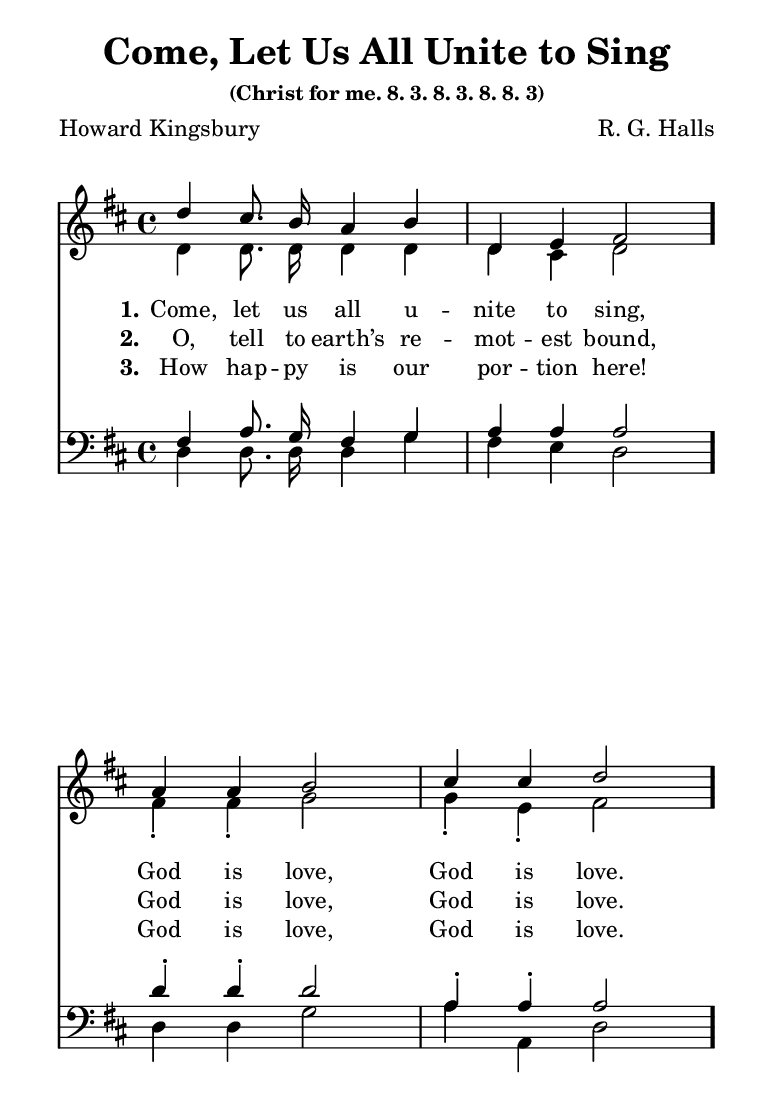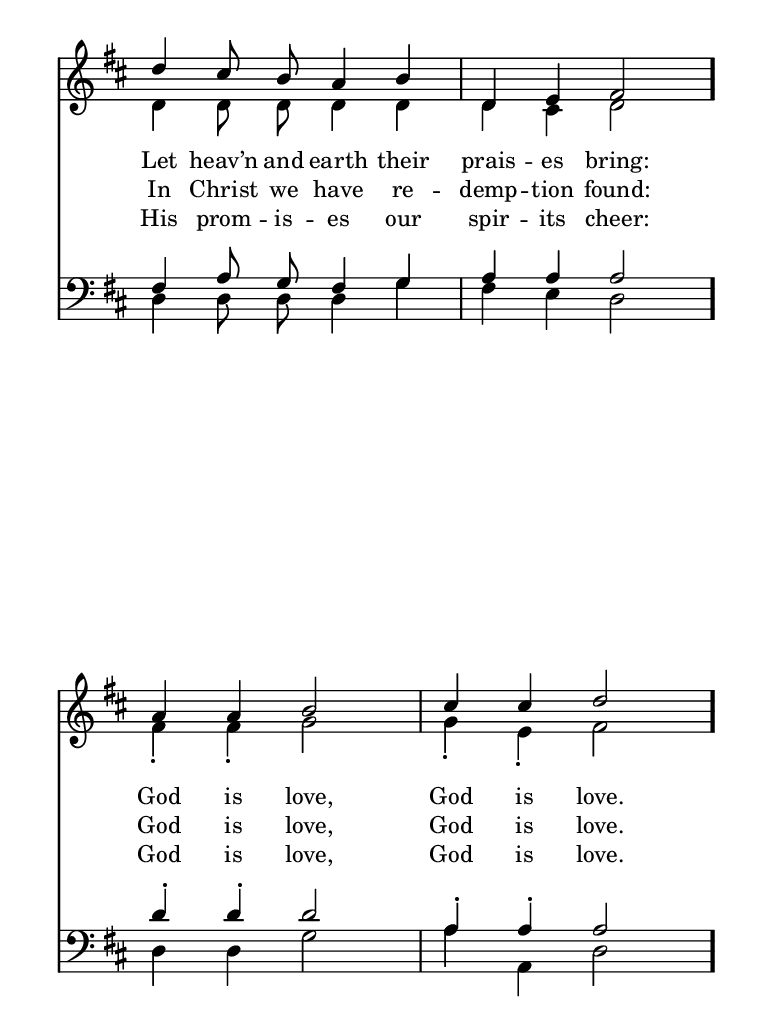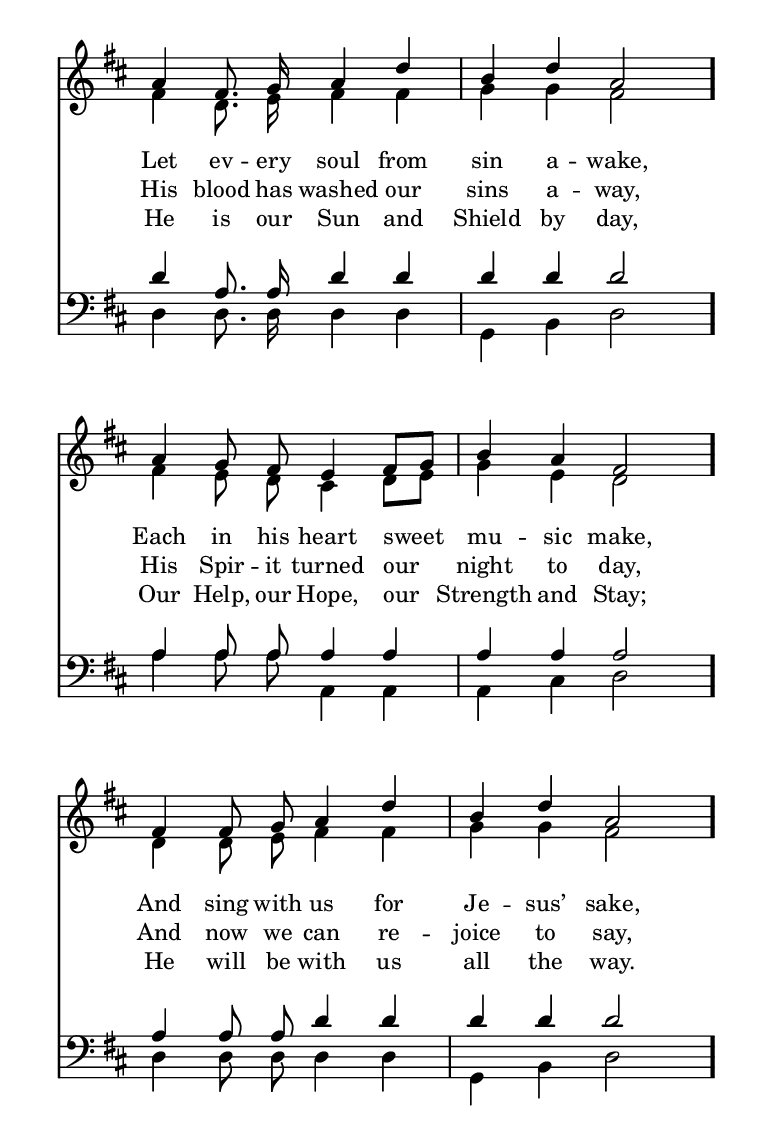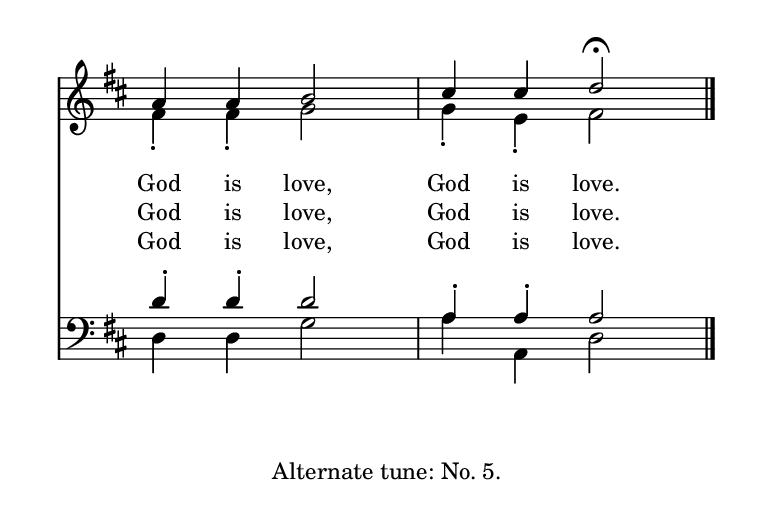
\include "common/global.ily"
\paper {
  \include "common/paper.ily"
  %ragged-bottom = ##t
  %ragged-last-bottom = ##t
  %systems-per-page = ##f
  %page-count = ##f
}

\header{
  title = "Come, Let Us All Unite to Sing"
  subsubtitle = "(Christ for me. 8. 3. 8. 3. 8. 8. 3)"
  %meter = "8.3.8.3.8.8.3."
  poet = "Howard Kingsbury"
  composer = "R. G. Halls"
  %copyright = ""
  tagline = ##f
}

% for fermata in MIDI
ta = { \tempo 4=90 }
tb = { \tempo 4=45 }

patternAA = { \ta c4 c8. c16 c4 c4      | c4 c4 c2 }
patternAB = { \ta c4 c8  c8  c4 c4      | c4 c4 c2 }
patternAC = { \ta c4 c8  c8  c4 c8[ c8] | c4 c4 c2 }

patternBA = { \ta c4 c4 c2 | c4 c4 c2 }
patternBB = { \ta c4 c4 c2 | c4 c4 \tb c2 \ta }

global = {
  \include "common/overrides.ily"
  \override Staff.TimeSignature.style = #'()
  \time 4/4
  \override Score.MetronomeMark.transparent = ##t % hide all fermata changes too
  \ta
  \key d \major
  %\partial 4
  \autoBeamOff
}

notesSoprano = {
\global
\relative c'' {

  \changePitch \patternAA { d cis b a b | d, e fis }
  \changePitch \patternBA { a a b | cis cis d }
  \changePitch \patternAB { d cis b a b | d, e fis }
  \changePitch \patternBA { a a b | cis cis d }

  \changePitch \patternAA { a fis g a d | b d a }
  \changePitch \patternAC { a g fis e fis g | b a fis }
  \changePitch \patternAB { fis fis g a d | b d a }
  \changePitch \patternBA { a a b | cis cis d \fermata }

  \bar "|."

}
}

notesAlto = {
\global
\relative e' {

  \changePitch \patternAA { d d d d d | d cis d }
  \changePitch \patternBA { fis_. fis_. g | g_. e_. fis }
  \changePitch \patternAB { d d d d d | d cis d }
  \changePitch \patternBA { fis_. fis_. g | g_. e_. fis }

  \changePitch \patternAA { fis d e fis fis | g g fis }
  \changePitch \patternAC { fis e d cis d e | g e d }
  \changePitch \patternAB { d d e fis fis | g g fis }
  \changePitch \patternBA { fis_. fis_. g | g_. e_. fis }

}
}

notesTenor = {
\global
\relative a {

  \changePitch \patternAA { fis a g fis g | a a a }
  \changePitch \patternBA { d^. d^. d | a^. a^. a }
  \changePitch \patternAB { fis a g fis g | a a a }
  \changePitch \patternBA { d^. d^. d | a^. a^. a }

  \changePitch \patternAA { d a a d d | d d d }
  \changePitch \patternAB { a a a a a | a a a }
  \changePitch \patternAB { a a a d d | d d d }
  \changePitch \patternBA { d^. d^. d | a^. a^. a }

}
}

notesBass = {
\global
\relative f {

  \changePitch \patternAA { d d d d g | fis e d }
  \changePitch \patternBA { d d g | a a, d }
  \changePitch \patternAB { d d d d g | fis e d }
  \changePitch \patternBA { d d g | a a, d }

  \changePitch \patternAA { d d d d d | g, b d }
  \changePitch \patternAB { a' a a a, a | a cis d }
  \changePitch \patternAB { d d d d d | g, b d }
  \changePitch \patternBA { d d g | a a, d }

}
}

wordsA = \lyricmode {
\set stanza = "1."

Come, let us all u -- nite to sing, \bar "."
God is love, God is love. \bar "." \break
Let heav’n and earth their prais -- es bring: \bar "."
God is love, God is love. \bar "." \break
Let ev -- ery soul from sin a -- wake, \bar "."
Each in his heart sweet mu -- sic make, \bar "."
And sing with us for Je -- sus’ sake, \bar "."
God is love, God is love. \bar "."

}

wordsB = \lyricmode {
\set stanza = "2."

O, tell to earth’s re -- mot -- est bound,
God is love, God is love.
In Christ we have re -- demp -- tion found:
God is love, God is love.
His blood has washed our sins a -- way,
His Spir -- it turned our night to day,
And now we can re -- joice to say,
God is love, God is love.

}

wordsC = \lyricmode {
\set stanza = "3."

How hap -- py is our por -- tion here!
God is love, God is love.
His prom -- is -- es our spir -- its cheer:
God is love, God is love.
He is our Sun and Shield by day,
Our Help, our Hope, our Strength and Stay;
He will be with us all the way.
God is love, God is love.

}

\score {
  \context ChoirStaff <<
    \context Staff = upper <<
      \set ChoirStaff.systemStartDelimiter = #'SystemStartBar
      \context Voice  = sopranos { \voiceOne << \notesSoprano >> }
      \context Voice  = altos { \voiceTwo << \notesAlto >> }
      \context Lyrics = one   \lyricsto sopranos \wordsA
      \context Lyrics = two   \lyricsto sopranos \wordsB
      \context Lyrics = three \lyricsto sopranos \wordsC
    >>
    \context Staff = men <<
      \clef bass
      \context Voice  = tenors { \voiceOne << \notesTenor >> }
      \context Voice  = basses { \voiceTwo << \notesBass >> }
    >>
  >>
  \layout {
    \include "common/layout.ily"
  }
  \midi{
    \include "common/midi.ily"
  }
}

\noPageBreak

\markup { \fill-line { \line { Alternate tune: No. 5. } } }

\version "2.18.0"  % necessary for upgrading to future LilyPond versions.

% vi:set et ts=2 sw=2 ai nocindent syntax=lilypond
